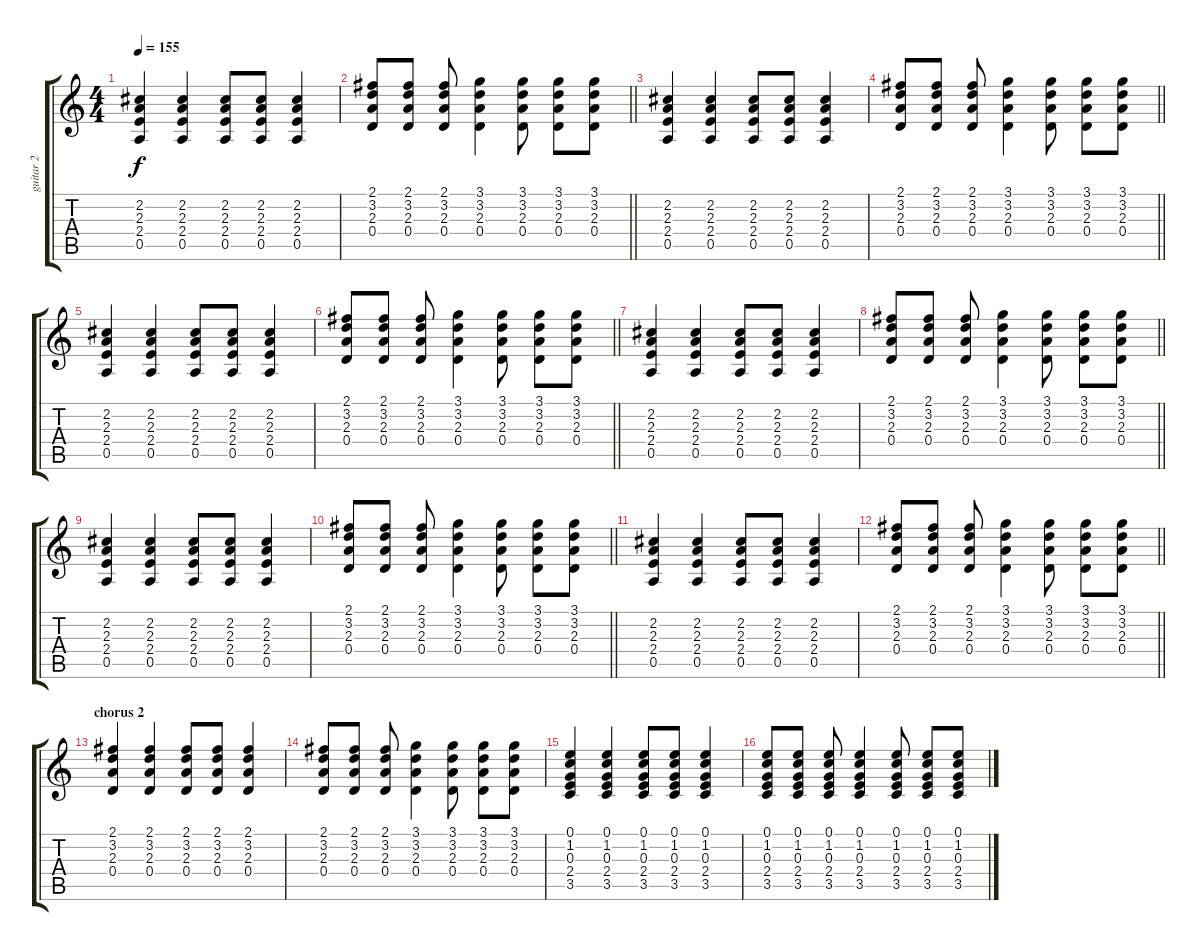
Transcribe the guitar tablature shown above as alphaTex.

\track ("guitar 2" "guitar 2") {instrument electricguitarjazz}
\staff {score tabs}
\tuning (E4 B3 G3 D3 A2 E2) {hide}
\ts (4 4)
\tempo 155
\clef g2
\ks c
(2.2 2.3 2.4 0.5).4{dy f} (2.2 2.3 2.4 0.5).4 (2.2 2.3 2.4 0.5).8 (2.2 2.3 2.4 0.5).8 (2.2 2.3 2.4 0.5).4 |
\barLineRight lightlight
(2.1 3.2 2.3 0.4).8 (2.1 3.2 2.3 0.4).8 (2.1 3.2 2.3 0.4).8 (3.1 3.2 2.3 0.4).4 (3.1 3.2 2.3 0.4).8 (3.1 3.2 2.3 0.4).8 (3.1 3.2 2.3 0.4).8 |
(2.2 2.3 2.4 0.5).4 (2.2 2.3 2.4 0.5).4 (2.2 2.3 2.4 0.5).8 (2.2 2.3 2.4 0.5).8 (2.2 2.3 2.4 0.5).4 |
\barLineRight lightlight
(2.1 3.2 2.3 0.4).8 (2.1 3.2 2.3 0.4).8 (2.1 3.2 2.3 0.4).8 (3.1 3.2 2.3 0.4).4 (3.1 3.2 2.3 0.4).8 (3.1 3.2 2.3 0.4).8 (3.1 3.2 2.3 0.4).8 |
(2.2 2.3 2.4 0.5).4 (2.2 2.3 2.4 0.5).4 (2.2 2.3 2.4 0.5).8 (2.2 2.3 2.4 0.5).8 (2.2 2.3 2.4 0.5).4 |
\barLineRight lightlight
(2.1 3.2 2.3 0.4).8 (2.1 3.2 2.3 0.4).8 (2.1 3.2 2.3 0.4).8 (3.1 3.2 2.3 0.4).4 (3.1 3.2 2.3 0.4).8 (3.1 3.2 2.3 0.4).8 (3.1 3.2 2.3 0.4).8 |
(2.2 2.3 2.4 0.5).4 (2.2 2.3 2.4 0.5).4 (2.2 2.3 2.4 0.5).8 (2.2 2.3 2.4 0.5).8 (2.2 2.3 2.4 0.5).4 |
\barLineRight lightlight
(2.1 3.2 2.3 0.4).8 (2.1 3.2 2.3 0.4).8 (2.1 3.2 2.3 0.4).8 (3.1 3.2 2.3 0.4).4 (3.1 3.2 2.3 0.4).8 (3.1 3.2 2.3 0.4).8 (3.1 3.2 2.3 0.4).8 |
(2.2 2.3 2.4 0.5).4 (2.2 2.3 2.4 0.5).4 (2.2 2.3 2.4 0.5).8 (2.2 2.3 2.4 0.5).8 (2.2 2.3 2.4 0.5).4 |
\barLineRight lightlight
(2.1 3.2 2.3 0.4).8 (2.1 3.2 2.3 0.4).8 (2.1 3.2 2.3 0.4).8 (3.1 3.2 2.3 0.4).4 (3.1 3.2 2.3 0.4).8 (3.1 3.2 2.3 0.4).8 (3.1 3.2 2.3 0.4).8 |
(2.2 2.3 2.4 0.5).4 (2.2 2.3 2.4 0.5).4 (2.2 2.3 2.4 0.5).8 (2.2 2.3 2.4 0.5).8 (2.2 2.3 2.4 0.5).4 |
\barLineRight lightlight
(2.1 3.2 2.3 0.4).8 (2.1 3.2 2.3 0.4).8 (2.1 3.2 2.3 0.4).8 (3.1 3.2 2.3 0.4).4 (3.1 3.2 2.3 0.4).8 (3.1 3.2 2.3 0.4).8 (3.1 3.2 2.3 0.4).8 |
\section ("" "chorus 2")
(2.1 3.2 2.3 0.4).4 (2.1 3.2 2.3 0.4).4 (2.1 3.2 2.3 0.4).8 (2.1 3.2 2.3 0.4).8 (2.1 3.2 2.3 0.4).4 |
(2.1 3.2 2.3 0.4).8 (2.1 3.2 2.3 0.4).8 (2.1 3.2 2.3 0.4).8 (3.1 3.2 2.3 0.4).4 (3.1 3.2 2.3 0.4).8 (3.1 3.2 2.3 0.4).8 (3.1 3.2 2.3 0.4).8 |
(0.1 1.2 0.3 2.4 3.5).4 (0.1 1.2 0.3 2.4 3.5).4 (0.1 1.2 0.3 2.4 3.5).8 (0.1 1.2 0.3 2.4 3.5).8 (0.1 1.2 0.3 2.4 3.5).4 |
(0.1 1.2 0.3 2.4 3.5).8 (0.1 1.2 0.3 2.4 3.5).8 (0.1 1.2 0.3 2.4 3.5).8 (0.1 1.2 0.3 2.4 3.5).4 (0.1 1.2 0.3 2.4 3.5).8 (0.1 1.2 0.3 2.4 3.5).8 (0.1 1.2 0.3 2.4 3.5).8
